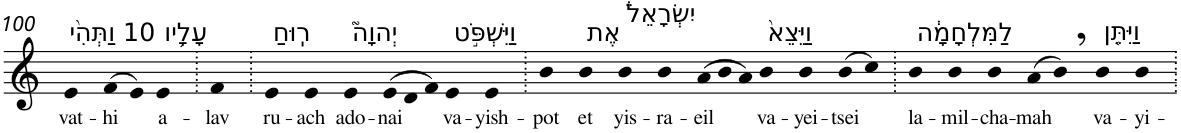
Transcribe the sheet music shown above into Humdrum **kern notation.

**kern	**text
*part1	*part1
*staff1	*staff1
*I"Piano	*
*I'Pno	*
!!LO:PB:g=z
*clefG2	*
*k[]	*
=100	=100
!LO:TX:a:t=10 וַתְּהִ֨י	!
!	!LO:LY:b
4e	vat-
!	!LO:LY:b
(>8f	-hi
8e)	.
!LO:TX:a:t=עָלָ֥יו	!
!	!LO:LY:b
4e	a-
=101.	=101.
!	!LO:LY:b
4f	-lav
=102.	=102.
!LO:TX:a:t=רֽוּחַ	!
!	!LO:LY:b
4e	ru-
!	!LO:LY:b
4e	-ach
!LO:TX:a:t=יְהוָה֮	!
!	!LO:LY:b
4e	ado-
*Xtuplet	*
!	!LO:LY:b
(>12e	-nai
12d	.
12f)	.
!LO:TX:a:t=וַיִּשְׁפֹּ֣ט	!
!	!LO:LY:b
4e	va-
!	!LO:LY:b
4e	-yish-
=103.	=103.
!	!LO:LY:b
4b	-pot
!LO:TX:a:t=אֶת	!
!	!LO:LY:b
4b	et
!LO:TX:a:t=יִשְׂרָאֵל֒	!
!	!LO:LY:b
4b	yis-
!	!LO:LY:b
4b	-ra-
!	!LO:LY:b
(>12a	-eil
12b	.
12a)	.
!LO:TX:a:t=וַיֵּצֵא֙	!
!	!LO:LY:b
4b	va-
!	!LO:LY:b
4b	-yei-
!	!LO:LY:b
(>8b	-tsei
8cc)	.
=104.	=104.
!LO:TX:a:t=לַמִּלְחָמָ֔ה	!
!	!LO:LY:b
4b	la-
!	!LO:LY:b
4b	-mil-
!	!LO:LY:b
4b	-cha-
!	!LO:LY:b
(>8a	-mah
8b,)	.
!LO:TX:a:t=וַיִּתֵּ֤ן	!
!	!LO:LY:b
4b	va-
!	!LO:LY:b
4b	-yi-
=.	=.
*-	*-
